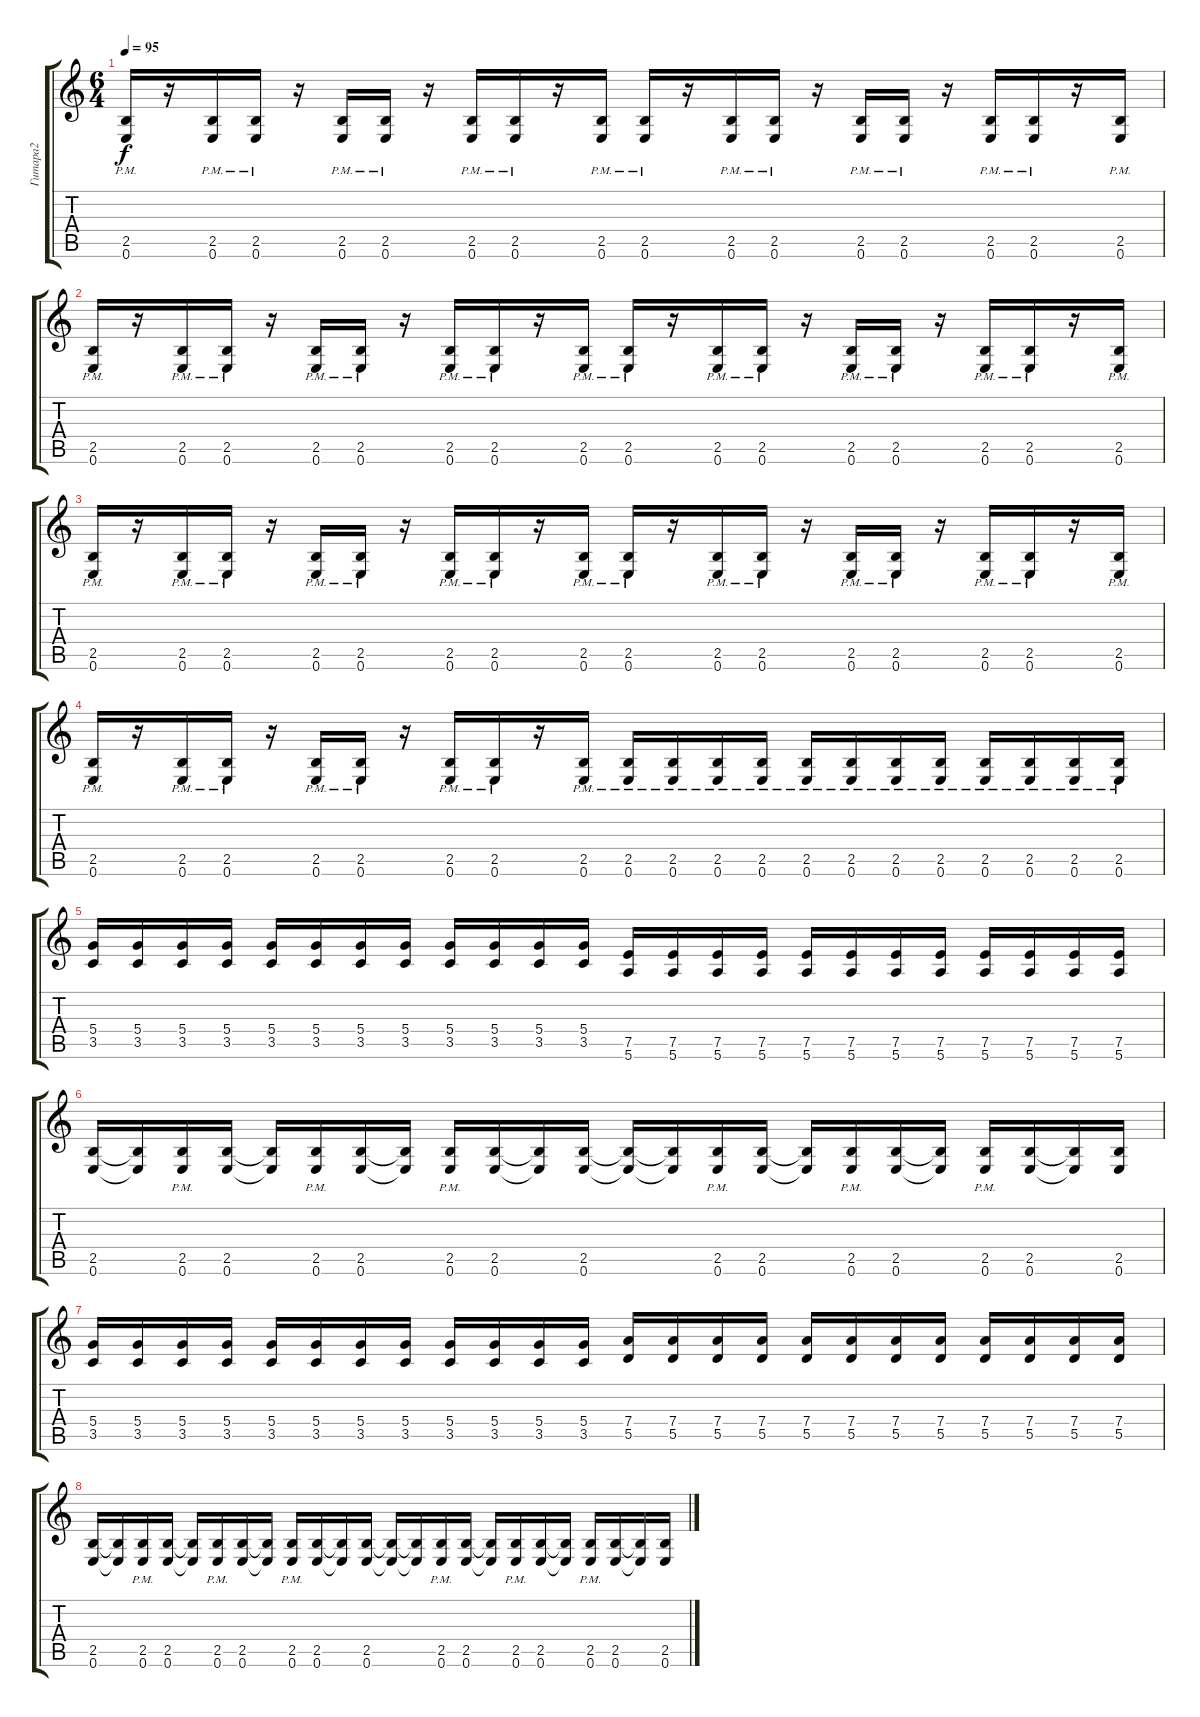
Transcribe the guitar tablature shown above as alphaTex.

\track ("Гитара2" "Гитара2") {instrument distortionguitar}
\staff {score tabs}
\tuning (E4 B3 G3 D3 A2 E2) {hide}
\ts (6 4)
\tempo 95
\clef g2
\ks c
(2.5{pm} 0.6{pm}).16{dy f} r.16 (2.5{pm} 0.6{pm}).16 (2.5{pm} 0.6{pm}).16 r.16 (2.5{pm} 0.6{pm}).16 (2.5{pm} 0.6{pm}).16 r.16 (2.5{pm} 0.6{pm}).16 (2.5{pm} 0.6{pm}).16 r.16 (2.5{pm} 0.6{pm}).16 (2.5{pm} 0.6{pm}).16 r.16 (2.5{pm} 0.6{pm}).16 (2.5{pm} 0.6{pm}).16 r.16 (2.5{pm} 0.6{pm}).16 (2.5{pm} 0.6{pm}).16 r.16 (2.5{pm} 0.6{pm}).16 (2.5{pm} 0.6{pm}).16 r.16 (2.5{pm} 0.6{pm}).16 |
(2.5{pm} 0.6{pm}).16 r.16 (2.5{pm} 0.6{pm}).16 (2.5{pm} 0.6{pm}).16 r.16 (2.5{pm} 0.6{pm}).16 (2.5{pm} 0.6{pm}).16 r.16 (2.5{pm} 0.6{pm}).16 (2.5{pm} 0.6{pm}).16 r.16 (2.5{pm} 0.6{pm}).16 (2.5{pm} 0.6{pm}).16 r.16 (2.5{pm} 0.6{pm}).16 (2.5{pm} 0.6{pm}).16 r.16 (2.5{pm} 0.6{pm}).16 (2.5{pm} 0.6{pm}).16 r.16 (2.5{pm} 0.6{pm}).16 (2.5{pm} 0.6{pm}).16 r.16 (2.5{pm} 0.6{pm}).16 |
(2.5{pm} 0.6{pm}).16 r.16 (2.5{pm} 0.6{pm}).16 (2.5{pm} 0.6{pm}).16 r.16 (2.5{pm} 0.6{pm}).16 (2.5{pm} 0.6{pm}).16 r.16 (2.5{pm} 0.6{pm}).16 (2.5{pm} 0.6{pm}).16 r.16 (2.5{pm} 0.6{pm}).16 (2.5{pm} 0.6{pm}).16 r.16 (2.5{pm} 0.6{pm}).16 (2.5{pm} 0.6{pm}).16 r.16 (2.5{pm} 0.6{pm}).16 (2.5{pm} 0.6{pm}).16 r.16 (2.5{pm} 0.6{pm}).16 (2.5{pm} 0.6{pm}).16 r.16 (2.5{pm} 0.6{pm}).16 |
(2.5{pm} 0.6{pm}).16 r.16 (2.5{pm} 0.6{pm}).16 (2.5{pm} 0.6{pm}).16 r.16 (2.5{pm} 0.6{pm}).16 (2.5{pm} 0.6{pm}).16 r.16 (2.5{pm} 0.6{pm}).16 (2.5{pm} 0.6{pm}).16 r.16 (2.5{pm} 0.6{pm}).16 (2.5{pm} 0.6{pm}).16 (2.5{pm} 0.6{pm}).16 (2.5{pm} 0.6{pm}).16 (2.5{pm} 0.6{pm}).16 (2.5{pm} 0.6{pm}).16 (2.5{pm} 0.6{pm}).16 (2.5{pm} 0.6{pm}).16 (2.5{pm} 0.6{pm}).16 (2.5{pm} 0.6{pm}).16 (2.5{pm} 0.6{pm}).16 (2.5{pm} 0.6{pm}).16 (2.5{pm} 0.6{pm}).16 |
(5.4 3.5).16 (5.4 3.5).16 (5.4 3.5).16 (5.4 3.5).16 (5.4 3.5).16 (5.4 3.5).16 (5.4 3.5).16 (5.4 3.5).16 (5.4 3.5).16 (5.4 3.5).16 (5.4 3.5).16 (5.4 3.5).16 (7.5 5.6).16 (7.5 5.6).16 (7.5 5.6).16 (7.5 5.6).16 (7.5 5.6).16 (7.5 5.6).16 (7.5 5.6).16 (7.5 5.6).16 (7.5 5.6).16 (7.5 5.6).16 (7.5 5.6).16 (7.5 5.6).16 |
(2.5 0.6).16 (2.5{t} 0.6{t}).16 (2.5{pm} 0.6{pm}).16 (2.5 0.6).16 (2.5{t} 0.6{t}).16 (2.5{pm} 0.6{pm}).16 (2.5 0.6).16 (2.5{t} 0.6{t}).16 (2.5{pm} 0.6{pm}).16 (2.5 0.6).16 (2.5{t} 0.6{t}).16 (2.5 0.6).16 (2.5{t} 0.6{t}).16 (2.5{t} 0.6{t}).16 (2.5{pm} 0.6{pm}).16 (2.5 0.6).16 (2.5{t} 0.6{t}).16 (2.5{pm} 0.6{pm}).16 (2.5 0.6).16 (2.5{t} 0.6{t}).16 (2.5{pm} 0.6{pm}).16 (2.5 0.6).16 (2.5{t} 0.6{t}).16 (2.5 0.6).16 |
(5.4 3.5).16 (5.4 3.5).16 (5.4 3.5).16 (5.4 3.5).16 (5.4 3.5).16 (5.4 3.5).16 (5.4 3.5).16 (5.4 3.5).16 (5.4 3.5).16 (5.4 3.5).16 (5.4 3.5).16 (5.4 3.5).16 (7.4 5.5).16 (7.4 5.5).16 (7.4 5.5).16 (7.4 5.5).16 (7.4 5.5).16 (7.4 5.5).16 (7.4 5.5).16 (7.4 5.5).16 (7.4 5.5).16 (7.4 5.5).16 (7.4 5.5).16 (7.4 5.5).16 |
(2.5 0.6).16 (2.5{t} 0.6{t}).16 (2.5{pm} 0.6{pm}).16 (2.5 0.6).16 (2.5{t} 0.6{t}).16 (2.5{pm} 0.6{pm}).16 (2.5 0.6).16 (2.5{t} 0.6{t}).16 (2.5{pm} 0.6{pm}).16 (2.5 0.6).16 (2.5{t} 0.6{t}).16 (2.5 0.6).16 (2.5{t} 0.6{t}).16 (2.5{t} 0.6{t}).16 (2.5{pm} 0.6{pm}).16 (2.5 0.6).16 (2.5{t} 0.6{t}).16 (2.5{pm} 0.6{pm}).16 (2.5 0.6).16 (2.5{t} 0.6{t}).16 (2.5{pm} 0.6{pm}).16 (2.5 0.6).16 (2.5{t} 0.6{t}).16 (2.5 0.6).16
